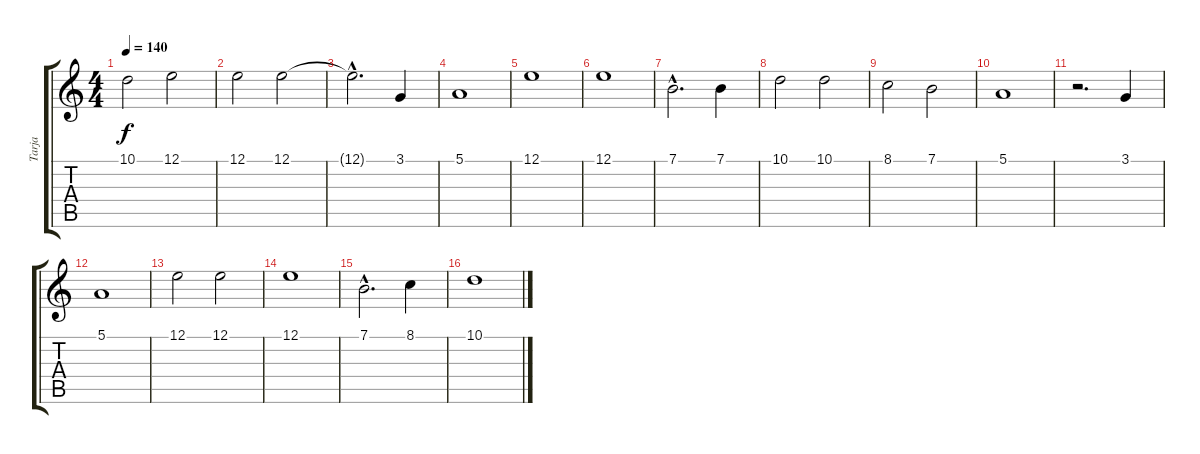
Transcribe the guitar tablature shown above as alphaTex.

\track ("Tarja" "Tarja") {instrument lead6voice}
\staff {score tabs}
\tuning (E4 B3 G3 D3 A2 E2) {hide}
\ts (4 4)
\tempo 140
\clef g2
\ks c
10.1.2{dy f} 12.1.2 |
12.1.2 12.1.2 |
12.1{hac t}.2{d} 3.1.4 |
5.1.1 |
12.1.1 |
12.1.1 |
7.1{hac}.2{d} 7.1.4 |
10.1.2 10.1.2 |
8.1.2 7.1.2 |
5.1.1 |
r.2{d} 3.1.4 |
5.1.1 |
12.1.2 12.1.2 |
12.1.1 |
7.1{hac}.2{d} 8.1.4 |
10.1.1
